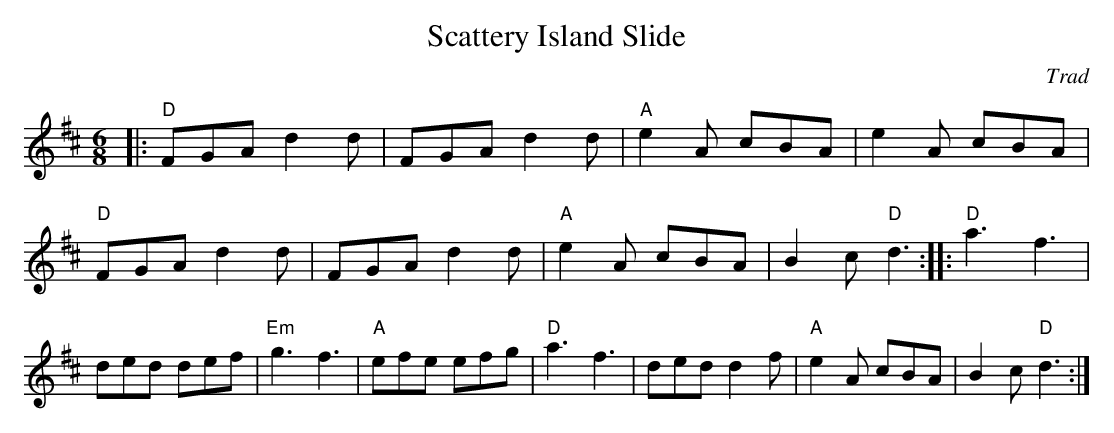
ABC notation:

X:1
T:Scattery Island Slide
C:Trad
M:6/8
L:1/8
E:16
K:D
|:"D"FGA d2 d|FGA d2 d|"A"e2 A cBA|e2 A cBA|\
"D"FGA d2 d|FGA d2 d|"A"e2 A cBA|B2 c "D"d3::\
"D"a3 f3|ded def|"Em"g3 f3|"A"efe efg|\
"D"a3 f3|ded d2 f|"A"e2 A cBA|B2 c "D"d3:|**
